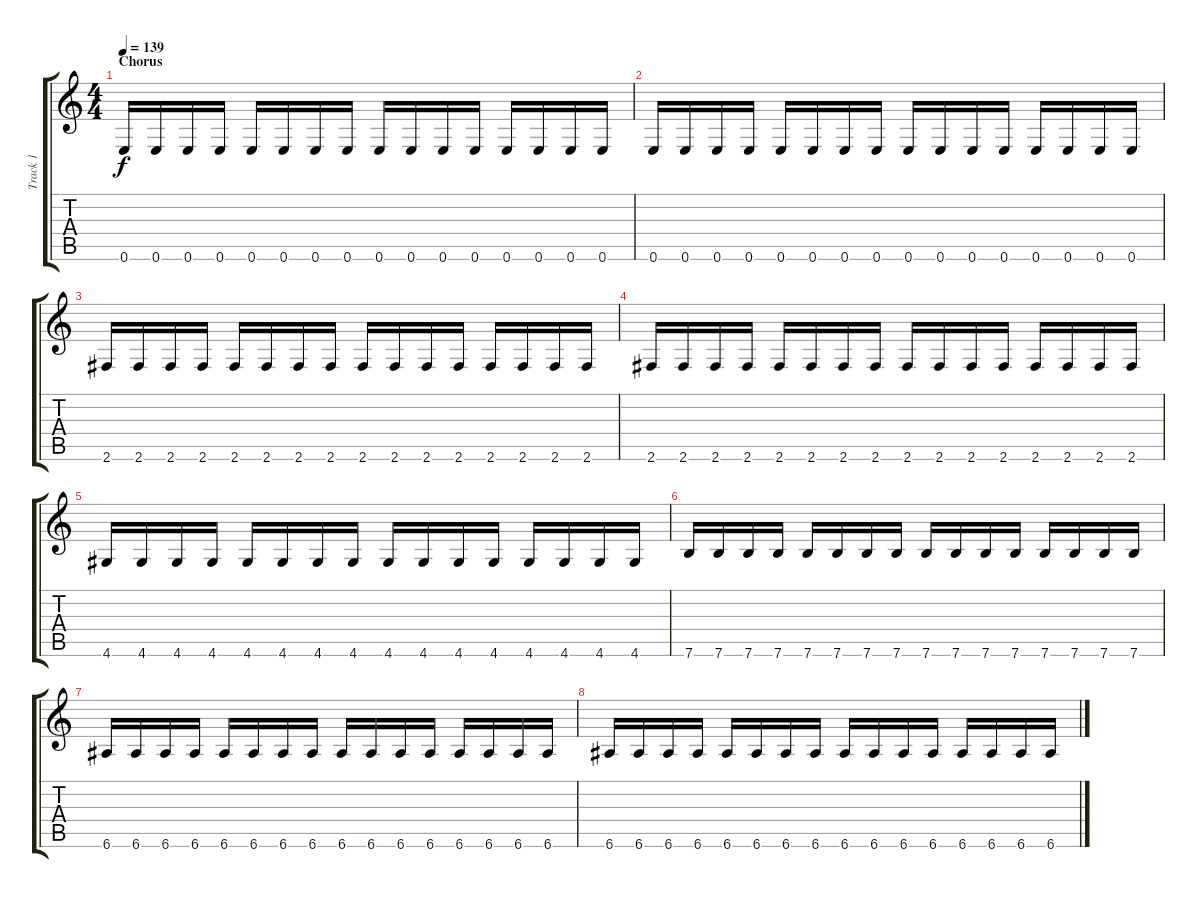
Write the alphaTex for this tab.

\track ("Track 1" "Track 1") {instrument overdrivenguitar}
\staff {score tabs}
\tuning (E4 B3 G3 D3 A2 E2) {hide}
\ts (4 4)
\section ("" "Chorus")
\tempo 139
\clef g2
\ks c
0.6.16{dy f} 0.6.16 0.6.16 0.6.16 0.6.16 0.6.16 0.6.16 0.6.16 0.6.16 0.6.16 0.6.16 0.6.16 0.6.16 0.6.16 0.6.16 0.6.16 |
0.6.16 0.6.16 0.6.16 0.6.16 0.6.16 0.6.16 0.6.16 0.6.16 0.6.16 0.6.16 0.6.16 0.6.16 0.6.16 0.6.16 0.6.16 0.6.16 |
2.6.16 2.6.16 2.6.16 2.6.16 2.6.16 2.6.16 2.6.16 2.6.16 2.6.16 2.6.16 2.6.16 2.6.16 2.6.16 2.6.16 2.6.16 2.6.16 |
2.6.16 2.6.16 2.6.16 2.6.16 2.6.16 2.6.16 2.6.16 2.6.16 2.6.16 2.6.16 2.6.16 2.6.16 2.6.16 2.6.16 2.6.16 2.6.16 |
4.6.16 4.6.16 4.6.16 4.6.16 4.6.16 4.6.16 4.6.16 4.6.16 4.6.16 4.6.16 4.6.16 4.6.16 4.6.16 4.6.16 4.6.16 4.6.16 |
7.6.16 7.6.16 7.6.16 7.6.16 7.6.16 7.6.16 7.6.16 7.6.16 7.6.16 7.6.16 7.6.16 7.6.16 7.6.16 7.6.16 7.6.16 7.6.16 |
6.6.16 6.6.16 6.6.16 6.6.16 6.6.16 6.6.16 6.6.16 6.6.16 6.6.16 6.6.16 6.6.16 6.6.16 6.6.16 6.6.16 6.6.16 6.6.16 |
6.6.16 6.6.16 6.6.16 6.6.16 6.6.16 6.6.16 6.6.16 6.6.16 6.6.16 6.6.16 6.6.16 6.6.16 6.6.16 6.6.16 6.6.16 6.6.16
